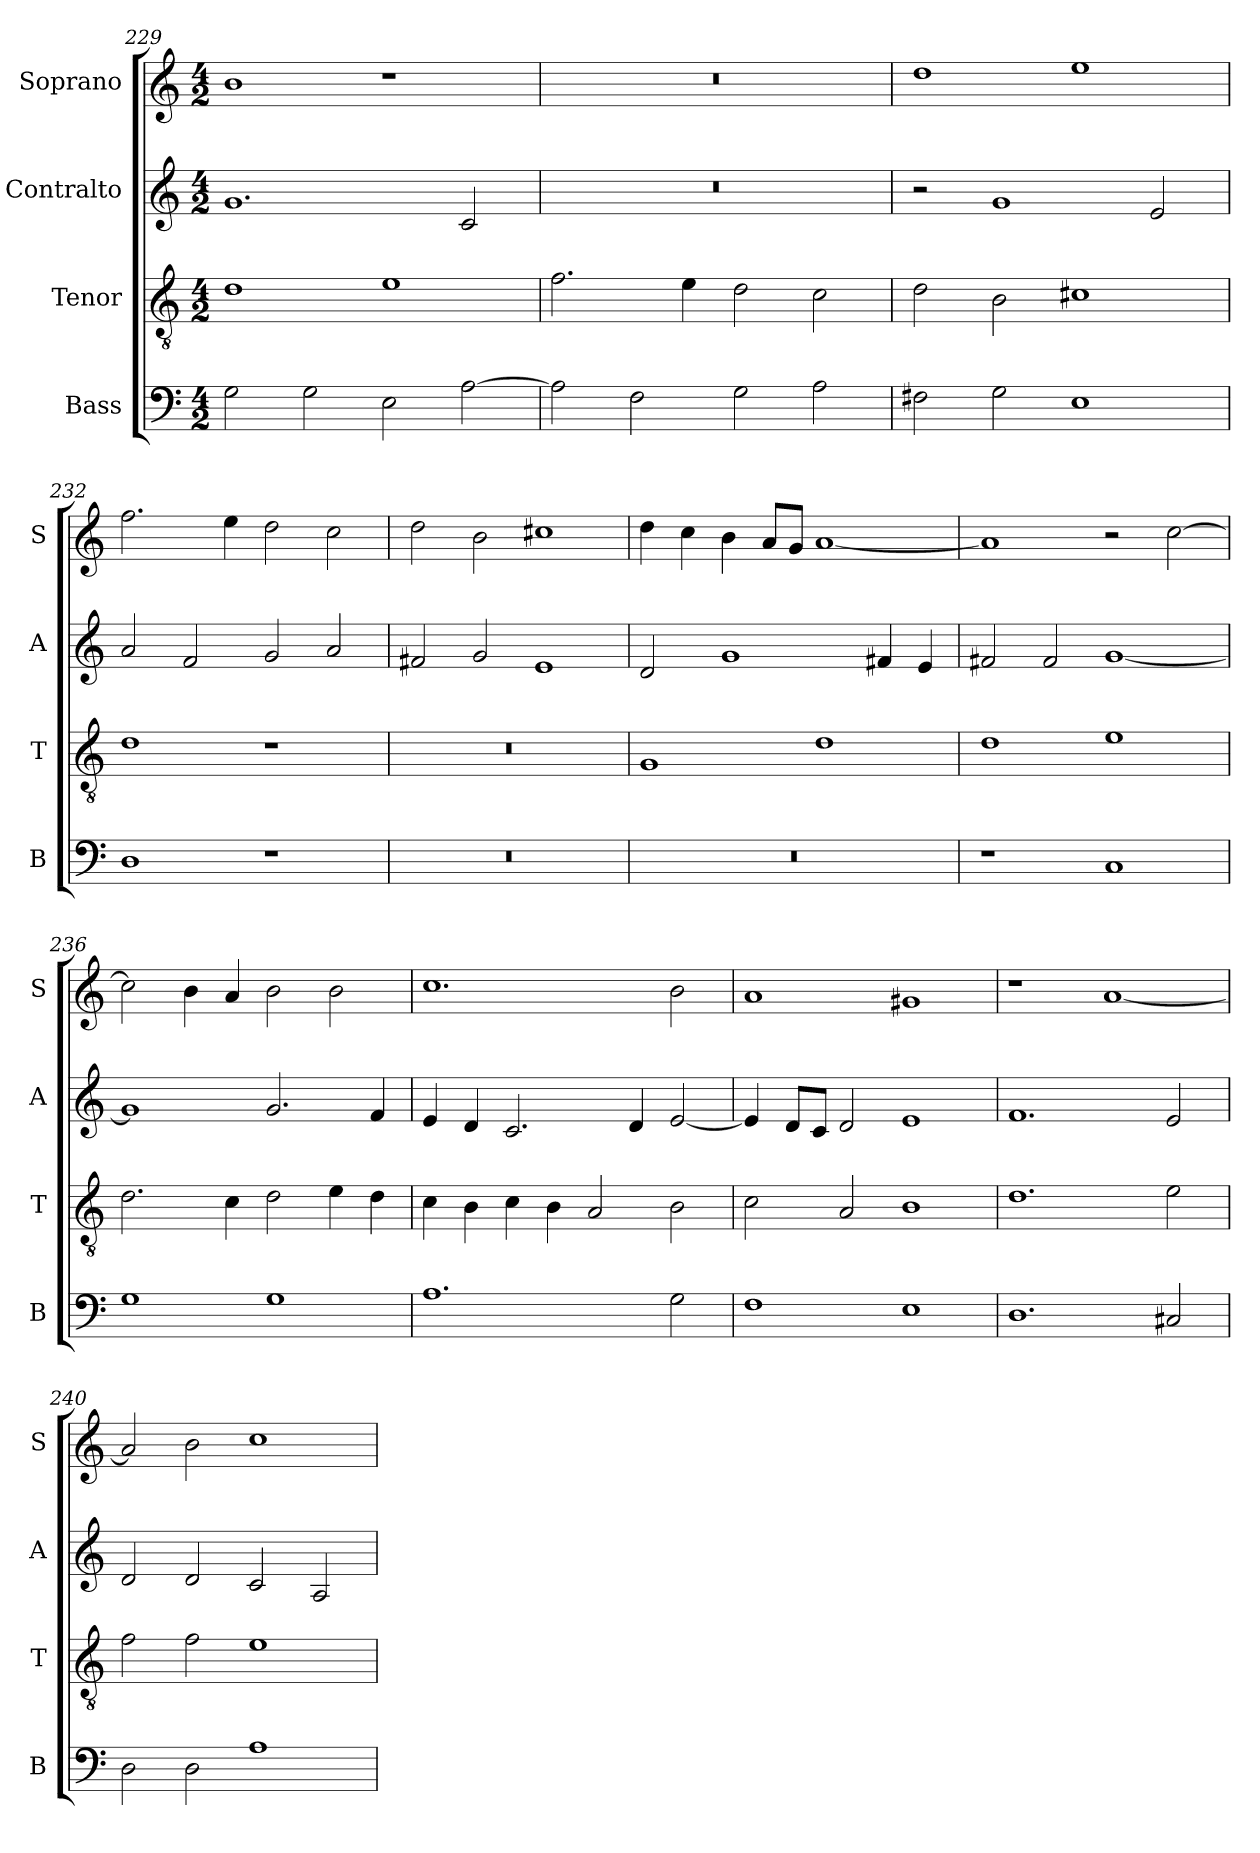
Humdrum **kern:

**kern	**kern	**kern	**kern
*part4	*part3	*part2	*part1
*staff4	*staff3	*staff2	*staff1
*I"Bass	*I"Tenor	*I"Contralto	*I"Soprano
*I'B	*I'T	*I'A	*I'S
*clefF4	*clefGv2	*clefG2	*clefG2
*k[]	*k[]	*k[]	*k[]
*M4/2	*M4/2	*M4/2	*M4/2
=229	=229	=229	=229
2G	1d	1.g	1b
2G	.	.	.
2E	1e	.	1r
[2A	.	2c	.
=230	=230	=230	=230
2A]	2.f	0r	0r
2F	.	.	.
.	4e	.	.
2G	2d	.	.
2A	2c	.	.
=231	=231	=231	=231
2F#X	2d	2r	1dd
2G	2B	1g	.
1E	1c#X	.	1ee
.	.	2e	.
=232	=232	=232	=232
1D	1d	2a	2.ff
.	.	2f	.
.	.	.	4ee
1r	1r	2g	2dd
.	.	2a	2cc
=233	=233	=233	=233
0r	0r	2f#X	2dd
.	.	2g	2b
.	.	1e	1cc#X
=234	=234	=234	=234
0r	1G	2d	4dd
.	.	.	4cc
.	.	1g	4b
.	.	.	8a/L
.	.	.	8g/J
.	1d	.	[1a
.	.	4f#X	.
.	.	4e	.
=235	=235	=235	=235
1r	1d	2f#X	1a]
.	.	2f#	.
1C	1e	[1g	2r
.	.	.	[2cc
=236	=236	=236	=236
1G	2.d	1g]	2cc]
.	.	.	4b
.	4c	.	4a
1G	2d	2.g	2b
.	4e	.	2b
.	4d	4f	.
=237	=237	=237	=237
1.A	4c	4e	1.cc
.	4B	4d	.
.	4c	2.c	.
.	4B	.	.
.	2A	.	.
.	.	4d	.
2G	2B	[2e	2b
=238	=238	=238	=238
1F	2c	4e]	1a
.	.	8d/L	.
.	.	8c/J	.
.	2A	2d	.
1E	1B	1e	1g#X
=239	=239	=239	=239
1.D	1.d	1.f	1r
.	.	.	[1a
2C#X	2e	2e	.
=240	=240	=240	=240
2D	2f	2d	2a]
2D	2f	2d	2b
1A	1e	2c	1cc
.	.	2A	.
=	=	=	=
*-	*-	*-	*-
